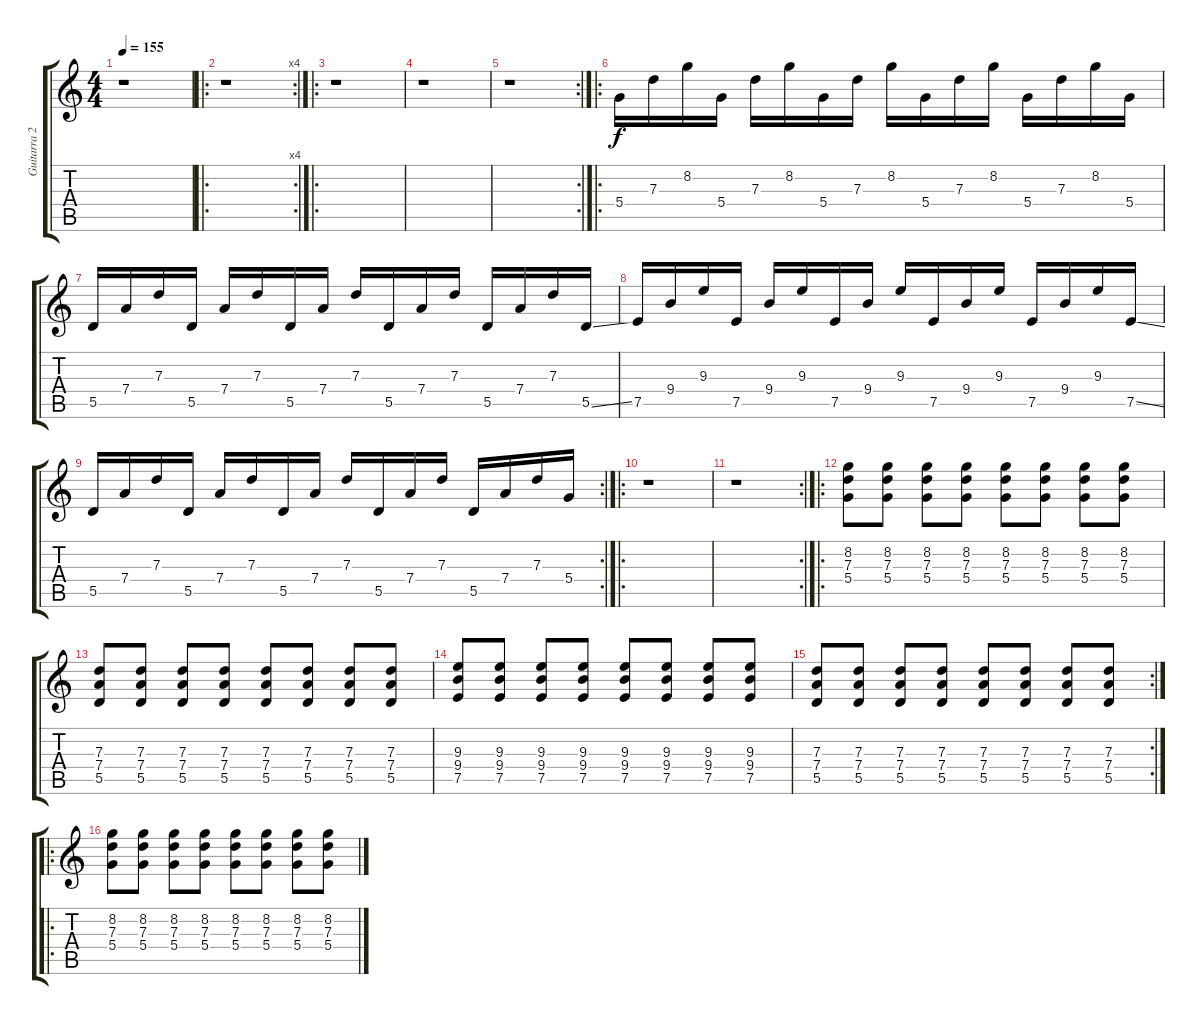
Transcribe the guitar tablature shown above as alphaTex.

\track ("Guitarra 2" "Guitarra 2") {instrument electricguitarmuted}
\staff {score tabs}
\tuning (E4 B3 G3 D3 A2 E2) {hide}
\ts (4 4)
\tempo 155
\clef g2
\ks c
r.1{dy f instrument electricguitarmuted} |
\ro
\rc 4
r.1 |
\ro
r.1 |
r.1 |
\rc 2
r.1 |
\ro
5.4.16 7.3.16 8.2.16 5.4.16 7.3.16 8.2.16 5.4.16 7.3.16 8.2.16 5.4.16 7.3.16 8.2.16 5.4.16 7.3.16 8.2.16 5.4.16 |
5.5.16 7.4.16 7.3.16 5.5.16 7.4.16 7.3.16 5.5.16 7.4.16 7.3.16 5.5.16 7.4.16 7.3.16 5.5.16 7.4.16 7.3.16 5.5{ss}.16 |
7.5.16 9.4.16 9.3.16 7.5.16 9.4.16 9.3.16 7.5.16 9.4.16 9.3.16 7.5.16 9.4.16 9.3.16 7.5.16 9.4.16 9.3.16 7.5{ss}.16 |
\rc 2
5.5.16 7.4.16 7.3.16 5.5.16 7.4.16 7.3.16 5.5.16 7.4.16 7.3.16 5.5.16 7.4.16 7.3.16 5.5.16 7.4.16 7.3.16 5.4.16 |
\ro
r.1 |
\rc 2
r.1 |
\ro
(8.2 7.3 5.4).8 (8.2 7.3 5.4).8 (8.2 7.3 5.4).8 (8.2 7.3 5.4).8 (8.2 7.3 5.4).8 (8.2 7.3 5.4).8 (8.2 7.3 5.4).8 (8.2 7.3 5.4).8 |
(7.3 7.4 5.5).8 (7.3 7.4 5.5).8 (7.3 7.4 5.5).8 (7.3 7.4 5.5).8 (7.3 7.4 5.5).8 (7.3 7.4 5.5).8 (7.3 7.4 5.5).8 (7.3 7.4 5.5).8 |
(9.3 9.4 7.5).8 (9.3 9.4 7.5).8 (9.3 9.4 7.5).8 (9.3 9.4 7.5).8 (9.3 9.4 7.5).8 (9.3 9.4 7.5).8 (9.3 9.4 7.5).8 (9.3 9.4 7.5).8 |
\rc 2
(7.3 7.4 5.5).8 (7.3 7.4 5.5).8 (7.3 7.4 5.5).8 (7.3 7.4 5.5).8 (7.3 7.4 5.5).8 (7.3 7.4 5.5).8 (7.3 7.4 5.5).8 (7.3 7.4 5.5).8 |
\ro
(8.2 7.3 5.4).8 (8.2 7.3 5.4).8 (8.2 7.3 5.4).8 (8.2 7.3 5.4).8 (8.2 7.3 5.4).8 (8.2 7.3 5.4).8 (8.2 7.3 5.4).8 (8.2 7.3 5.4).8
